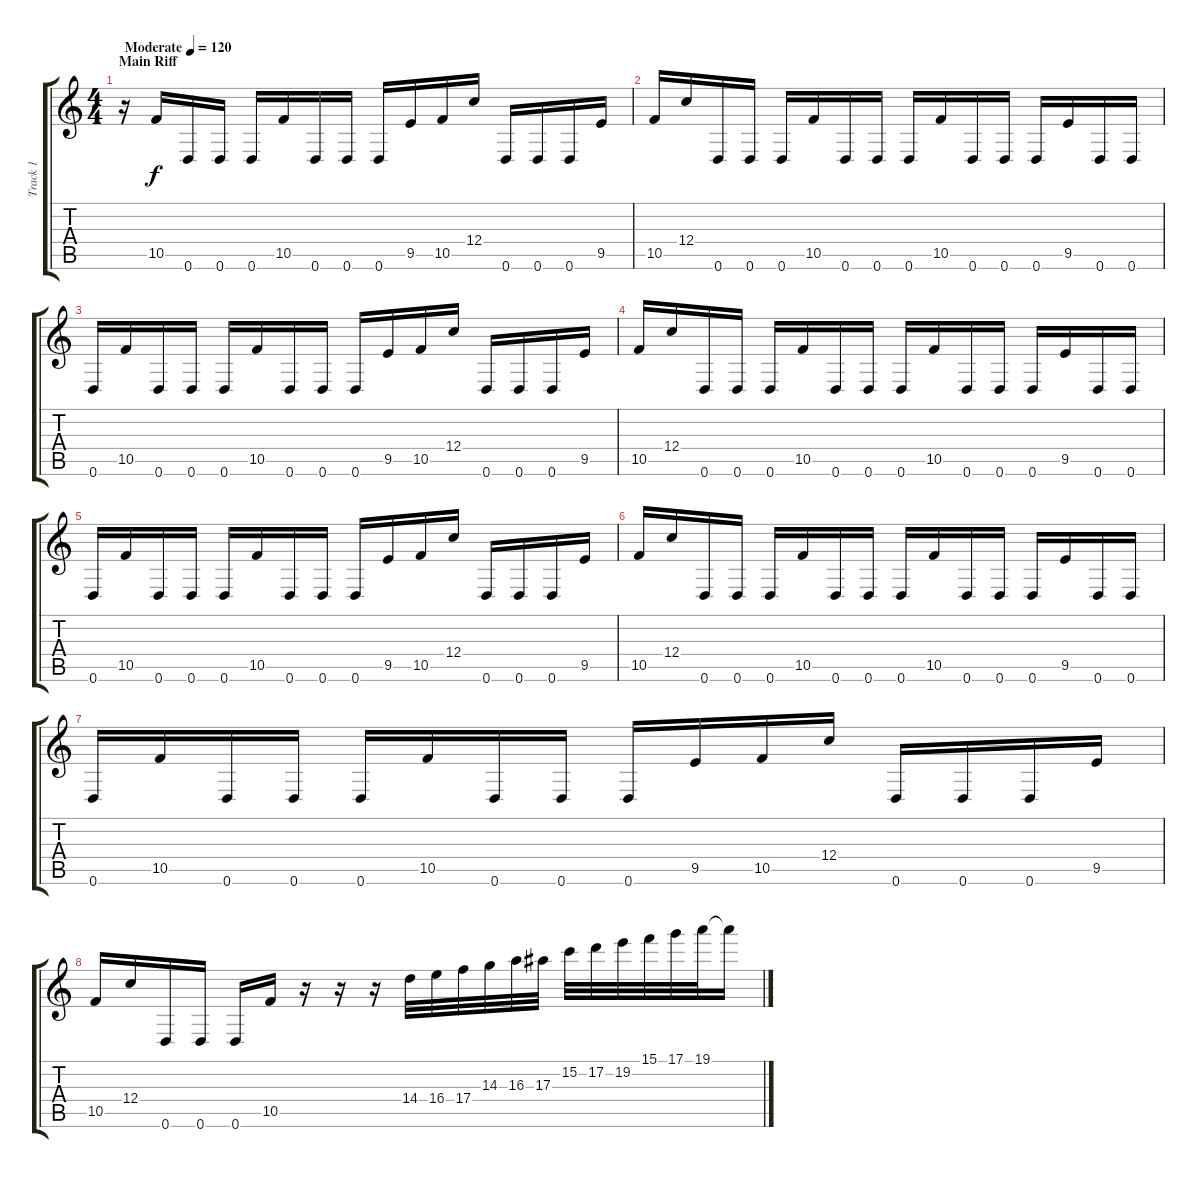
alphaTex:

\track ("Track 1" "Track 1") {instrument distortionguitar}
\staff {score tabs}
\tuning (D4 A3 F3 C3 G2 D2) {hide}
\ts (4 4)
\section ("" "Main Riff")
\tempo (120 "Moderate")
\clef g2
\ks c
r.16{dy f instrument distortionguitar} 10.5.16 0.6.16 0.6.16 0.6.16 10.5.16 0.6.16 0.6.16 0.6.16 9.5.16 10.5.16 12.4.16 0.6.16 0.6.16 0.6.16 9.5.16 |
10.5.16 12.4.16 0.6.16 0.6.16 0.6.16 10.5.16 0.6.16 0.6.16 0.6.16 10.5.16 0.6.16 0.6.16 0.6.16 9.5.16 0.6.16 0.6.16 |
0.6.16 10.5.16 0.6.16 0.6.16 0.6.16 10.5.16 0.6.16 0.6.16 0.6.16 9.5.16 10.5.16 12.4.16 0.6.16 0.6.16 0.6.16 9.5.16 |
10.5.16 12.4.16 0.6.16 0.6.16 0.6.16 10.5.16 0.6.16 0.6.16 0.6.16 10.5.16 0.6.16 0.6.16 0.6.16 9.5.16 0.6.16 0.6.16 |
0.6.16 10.5.16 0.6.16 0.6.16 0.6.16 10.5.16 0.6.16 0.6.16 0.6.16 9.5.16 10.5.16 12.4.16 0.6.16 0.6.16 0.6.16 9.5.16 |
10.5.16 12.4.16 0.6.16 0.6.16 0.6.16 10.5.16 0.6.16 0.6.16 0.6.16 10.5.16 0.6.16 0.6.16 0.6.16 9.5.16 0.6.16 0.6.16 |
0.6.16 10.5.16 0.6.16 0.6.16 0.6.16 10.5.16 0.6.16 0.6.16 0.6.16 9.5.16 10.5.16 12.4.16 0.6.16 0.6.16 0.6.16 9.5.16 |
10.5.16 12.4.16 0.6.16 0.6.16 0.6.16 10.5.16 r.16 r.16 r.16 14.4.32 16.4.32 17.4.32 14.3.32 16.3.32 17.3.32 15.2.32 17.2.32 19.2.32 15.1.32 17.1.32 19.1.32 19.1{t}.16
